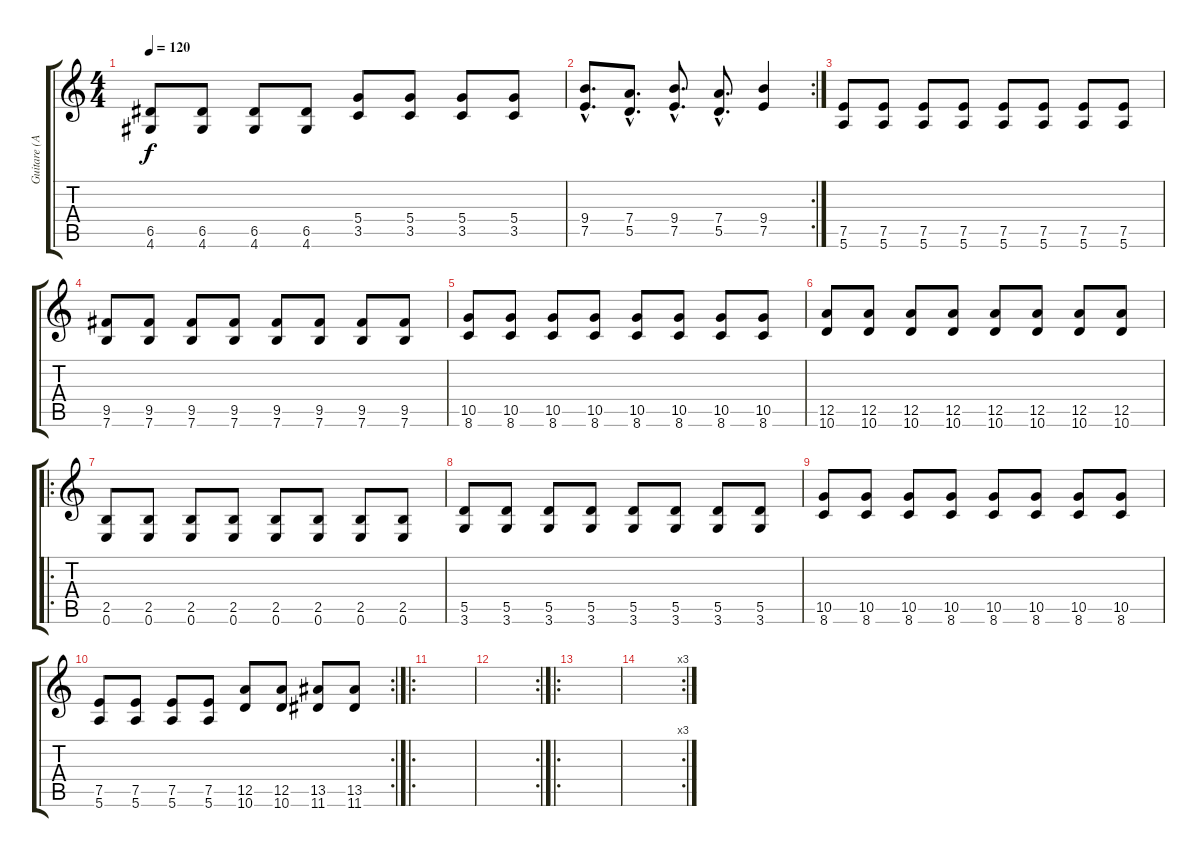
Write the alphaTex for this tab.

\track ("Guitare (Antoine)" "Guitare (A") {instrument overdrivenguitar}
\staff {score tabs}
\tuning (E4 B3 G3 D3 A2 E2) {hide}
\ts (4 4)
\tempo 120
\clef g2
\ks c
(6.5 4.6).8{dy f} (6.5 4.6).8 (6.5 4.6).8 (6.5 4.6).8 (5.4 3.5).8 (5.4 3.5).8 (5.4 3.5).8 (5.4 3.5).8 |
\rc 2
(9.4{hac} 7.5{hac}).8{d} (7.4{hac} 5.5{hac}).8{d} (9.4{hac} 7.5{hac}).8{d} (7.4{hac} 5.5{hac}).8{d} (9.4 7.5).4 |
(7.5 5.6).8 (7.5 5.6).8 (7.5 5.6).8 (7.5 5.6).8 (7.5 5.6).8 (7.5 5.6).8 (7.5 5.6).8 (7.5 5.6).8 |
(9.5 7.6).8 (9.5 7.6).8 (9.5 7.6).8 (9.5 7.6).8 (9.5 7.6).8 (9.5 7.6).8 (9.5 7.6).8 (9.5 7.6).8 |
(10.5 8.6).8 (10.5 8.6).8 (10.5 8.6).8 (10.5 8.6).8 (10.5 8.6).8 (10.5 8.6).8 (10.5 8.6).8 (10.5 8.6).8 |
(12.5 10.6).8 (12.5 10.6).8 (12.5 10.6).8 (12.5 10.6).8 (12.5 10.6).8 (12.5 10.6).8 (12.5 10.6).8 (12.5 10.6).8 |
\ro
(2.5 0.6).8 (2.5 0.6).8 (2.5 0.6).8 (2.5 0.6).8 (2.5 0.6).8 (2.5 0.6).8 (2.5 0.6).8 (2.5 0.6).8 |
(5.5 3.6).8 (5.5 3.6).8 (5.5 3.6).8 (5.5 3.6).8 (5.5 3.6).8 (5.5 3.6).8 (5.5 3.6).8 (5.5 3.6).8 |
(10.5 8.6).8 (10.5 8.6).8 (10.5 8.6).8 (10.5 8.6).8 (10.5 8.6).8 (10.5 8.6).8 (10.5 8.6).8 (10.5 8.6).8 |
\rc 2
(7.5 5.6).8 (7.5 5.6).8 (7.5 5.6).8 (7.5 5.6).8 (12.5 10.6).8 (12.5 10.6).8 (13.5 11.6).8 (13.5 11.6).8 |
\ro
|
\rc 2
|
\ro
|
\rc 3
